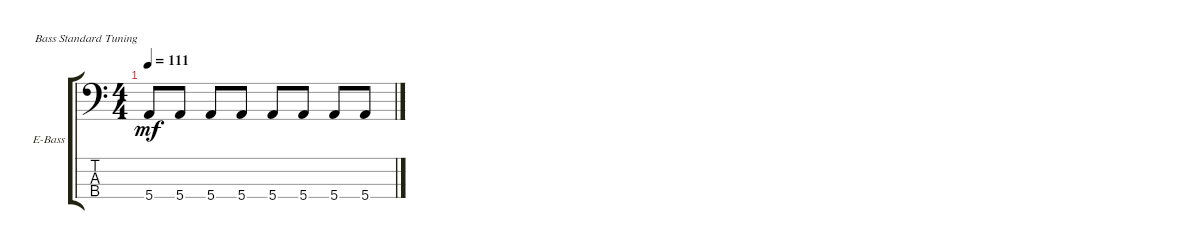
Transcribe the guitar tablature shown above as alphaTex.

\defaultSystemsLayout 4
\bracketExtendMode groupsimilarinstruments
\firstSystemTrackNameOrientation horizontal
\otherSystemsTrackNameOrientation horizontal
\track ("Electric Bass" "E-Bass") {instrument electricbassfinger}
\staff {score tabs}
\tuning (G2 D2 A1 E1)
\ts (4 4)
\tempo 111
\clef f4
\scale
0.333333
\ks c
5.4.8{dy mf} 5.4.8 5.4.8 5.4.8 5.4.8 5.4.8 5.4.8 5.4.8
